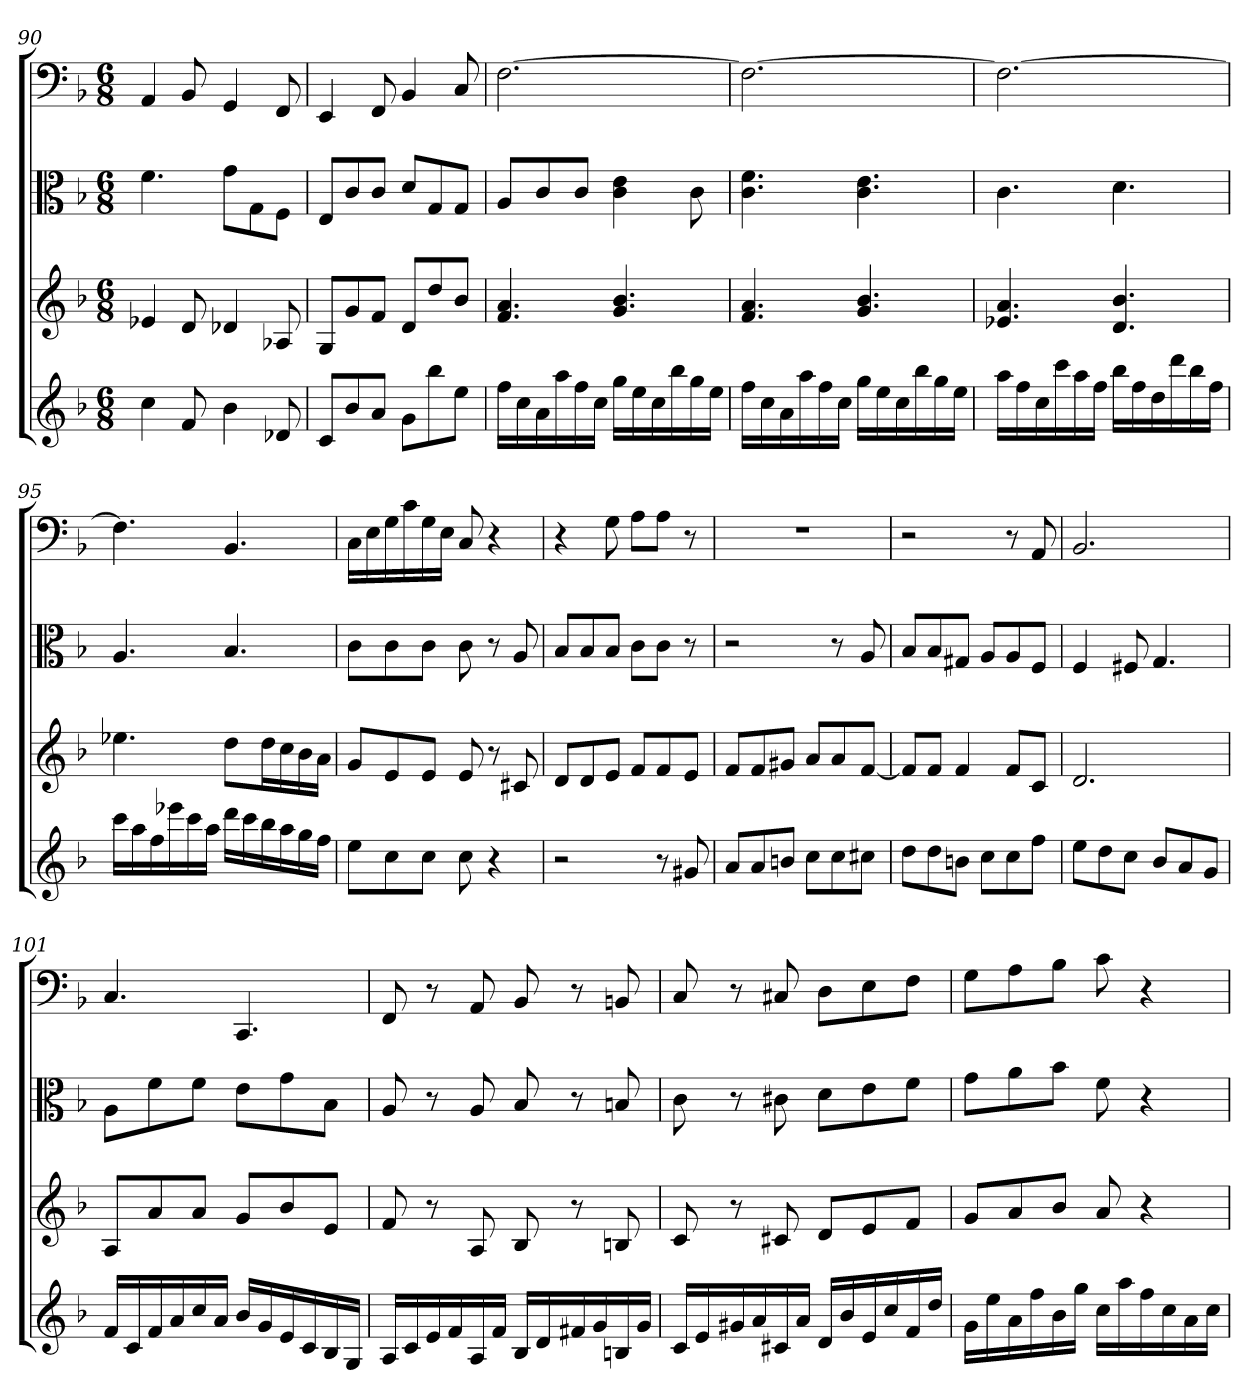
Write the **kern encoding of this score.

**kern	**kern	**kern	**kern
*part4	*part3	*part2	*part1
*staff4	*staff3	*staff2	*staff1
*	*	*clefC3	*clefF4
*k[b-]	*k[b-]	*k[b-]	*k[b-]
*F:	*F:	*F:	*F:
*M6/8	*M6/8	*M6/8	*M6/8
=90	=90	=90	=90
4cc	4e-X	4.f	4AA
8f	8d	.	8BB-
4b-	4d-X	8g\L	4GG
.	.	8G\	.
8d-X	8A-X	8F\J	8FF
=91	=91	=91	=91
8cL	8GL	8E/L	4EE
8b-	8g	8c/	.
8aJ	8fJ	8c/J	8FF
8gL	8dL	8d/L	4BB-
8bb-	8dd	8G/	.
8eeJ	8b-J	8G/J	8C
=92	=92	=92	=92
16ffLL	4.f 4.a	8A/L	[2.F
16cc	.	.	.
16a	.	8c/	.
16aa	.	.	.
16ff	.	8c/J	.
16ccJJ	.	.	.
16ggLL	4.g 4.b-	4c 4e	.
16ee	.	.	.
16cc	.	.	.
16bb-	.	.	.
16gg	.	8c	.
16eeJJ	.	.	.
=93	=93	=93	=93
16ffLL	4.f 4.a	4.c 4.f	2.F_
16cc	.	.	.
16a	.	.	.
16aa	.	.	.
16ff	.	.	.
16ccJJ	.	.	.
16ggLL	4.g 4.b-	4.c 4.e	.
16ee	.	.	.
16cc	.	.	.
16bb-	.	.	.
16gg	.	.	.
16eeJJ	.	.	.
=94	=94	=94	=94
16aaLL	4.e-X 4.a	4.c	2.F_
16ff	.	.	.
16cc	.	.	.
16ccc	.	.	.
16aa	.	.	.
16ffJJ	.	.	.
16bb-LL	4.d 4.b-	4.d	.
16ff	.	.	.
16dd	.	.	.
16ddd	.	.	.
16bb-	.	.	.
16ffJJ	.	.	.
=95	=95	=95	=95
16cccLL	4.ee-X	4.A	4.F]
16aa	.	.	.
16ff	.	.	.
16eee-X	.	.	.
16ccc	.	.	.
16aaJJ	.	.	.
16dddLL	8ddL	4.B-	4.BB-
16ccc	.	.	.
16bb-	16ddL	.	.
16aa	16cc	.	.
16gg	16b-	.	.
16ffJJ	16aJJ	.	.
=96	=96	=96	=96
8eeL	8gL	8c\L	16C\LL
.	.	.	16E\
8cc	8e	8c\	16G\
.	.	.	16c\
8ccJ	8eJ	8c\J	16G\
.	.	.	16E\JJ
8cc	8e	8c	8C
4r	8r	8r	4r
.	8c#X	8A	.
=97	=97	=97	=97
2r	8dL	8B-/L	4r
.	8d	8B-/	.
.	8eJ	8B-/J	8G
.	8fL	8c\L	8A\L
8r	8f	8c\J	8A\J
8g#X	8eJ	8r	8r
=98	=98	=98	=98
8aL	8fL	2r	2.r
8a	8f	.	.
8bnJ	8g#XJ	.	.
8ccL	8aL	.	.
8cc	8a	8r	.
8cc#XJ	[8fJ	8A	.
=99	=99	=99	=99
8ddL	8fL]	8B-/L	2r
8dd	8fJ	8B-/	.
8bnJ	4f	8G#X/J	.
8ccL	.	8A/L	.
8cc	8fL	8A/	8r
8ffJ	8cJ	8F/J	8AA
=100	=100	=100	=100
8eeL	2.d	4F	2.BB-
8dd	.	.	.
8ccJ	.	8F#X	.
8b-L	.	4.G	.
8a	.	.	.
8gJ	.	.	.
=101	=101	=101	=101
16fLL	8AL	8A\L	4.C
16c	.	.	.
16f	8a	8f\	.
16a	.	.	.
16cc	8aJ	8f\J	.
16aJJ	.	.	.
16b-LL	8gL	8e\L	4.CC
16g	.	.	.
16e	8b-	8g\	.
16c	.	.	.
16B-	8eJ	8B-\J	.
16GJJ	.	.	.
=102	=102	=102	=102
16ALL	8f	8A	8FF
16c	.	.	.
16e	8r	8r	8r
16f	.	.	.
16A	8A	8A	8AA
16fJJ	.	.	.
16B-LL	8B-	8B-	8BB-
16d	.	.	.
16f#X	8r	8r	8r
16g	.	.	.
16Bn	8Bn	8Bn	8BBn
16gJJ	.	.	.
=103	=103	=103	=103
16cLL	8c	8c	8C
16e	.	.	.
16g#X	8r	8r	8r
16a	.	.	.
16c#X	8c#X	8c#X	8C#X
16aJJ	.	.	.
16dLL	8dL	8d\L	8D\L
16b-	.	.	.
16e	8e	8e\	8E\
16cc	.	.	.
16f	8fJ	8f\J	8F\J
16ddJJ	.	.	.
=104	=104	=104	=104
16gLL	8gL	8g\L	8G\L
16ee	.	.	.
16a	8a	8a\	8A\
16ff	.	.	.
16b-	8b-J	8b-\J	8B-\J
16ggJJ	.	.	.
16ccLL	8a	8f	8c
16aa	.	.	.
16ff	4r	4r	4r
16cc	.	.	.
16a	.	.	.
16ccJJ	.	.	.
=	=	=	=
*-	*-	*-	*-
